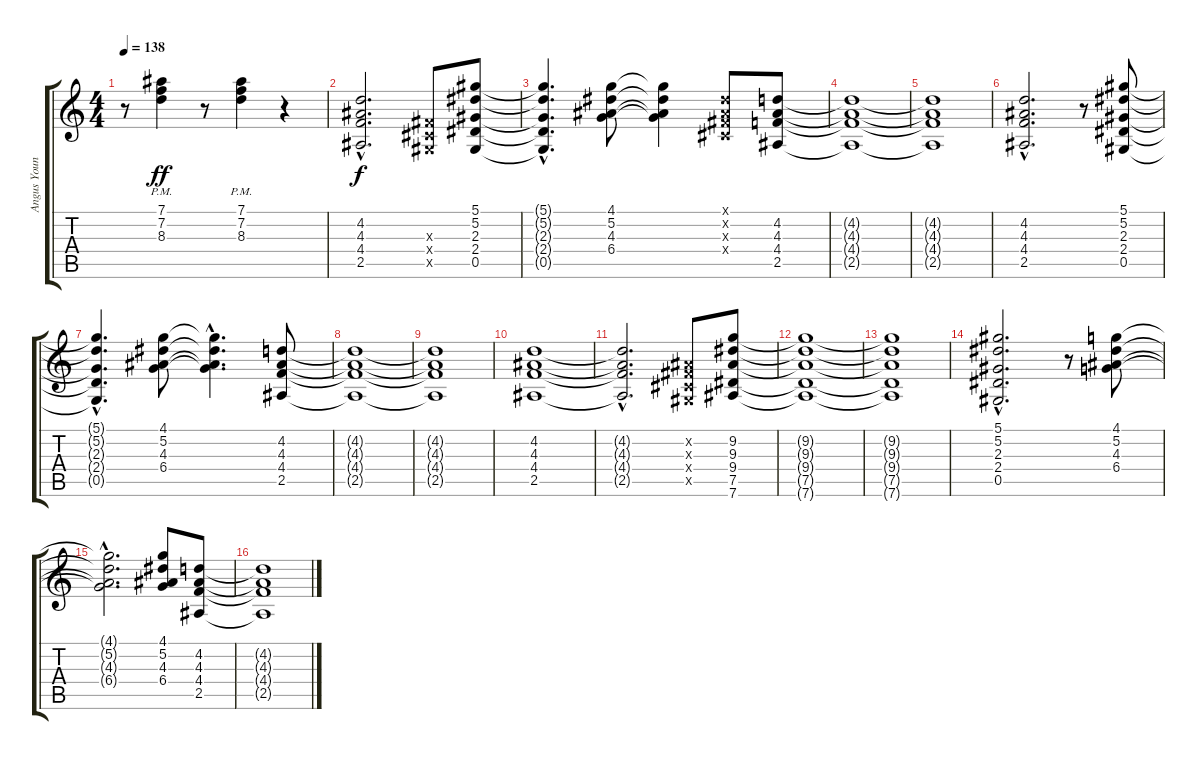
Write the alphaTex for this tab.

\track ("Angus Young" "Angus Youn") {instrument distortionguitar}
\staff {score tabs}
\tuning (Eb4 Bb3 Gb3 Db3 Ab2 Eb2) {hide}
\ts (4 4)
\tempo 138
\clef g2
\ks c
r.8{dy ff} (7.1{pm} 7.2{pm} 8.3{pm}).4 r.8 (7.1{pm} 7.2{pm} 8.3{pm}).4 r.4 |
(4.2{hac} 4.3{hac} 4.4{hac} 2.5{hac}).2{d dy f} (0.3{x} 0.4{x} 0.5{x}).8 (5.1 5.2 2.3 2.4 0.5).8 |
(5.1{hac t} 5.2{hac t} 2.3{hac t} 2.4{hac t} 0.5{hac t}).4{d} (4.1 5.2 4.3 6.4).8 (4.1{t} 5.2{t} 4.3{t} 6.4{t}).4 (0.1{x} 0.2{x} 0.3{x} 0.4{x}).8 (4.2 4.3 4.4 2.5).8 |
(4.2{t} 4.3{t} 4.4{t} 2.5{t}).1 |
(4.2{t} 4.3{t} 4.4{t} 2.5{t}).1 |
(4.2{hac} 4.3{hac} 4.4{hac} 2.5{hac}).2{d} r.8 (5.1 5.2 2.3 2.4 0.5).8 |
(5.1{hac t} 5.2{hac t} 2.3{hac t} 2.4{hac t} 0.5{hac t}).4{d} (4.1 5.2 4.3 6.4).8 (4.1{hac t} 5.2{hac t} 4.3{hac t} 6.4{hac t}).4{d} (4.2 4.3 4.4 2.5).8 |
(4.2{t} 4.3{t} 4.4{t} 2.5{t}).1 |
(4.2{t} 4.3{t} 4.4{t} 2.5{t}).1 |
(4.2 4.3 4.4 2.5).1 |
(4.2{hac t} 4.3{hac t} 4.4{hac t} 2.5{hac t}).2{d} (0.2{x} 0.3{x} 0.4{x} 0.5{x}).8 (9.2 9.3 9.4 7.5 7.6).8 |
(9.2{t} 9.3{t} 9.4{t} 7.5{t} 7.6{t}).1 |
(9.2{t} 9.3{t} 9.4{t} 7.5{t} 7.6{t}).1 |
(5.1{hac} 5.2{hac} 2.3{hac} 2.4{hac} 0.5{hac}).2{d} r.8 (4.1 5.2 4.3 6.4).8 |
(4.1{hac t} 5.2{hac t} 4.3{hac t} 6.4{hac t}).2{d} (4.1 5.2 4.3 6.4).8 (4.2 4.3 4.4 2.5).8 |
(4.2{t} 4.3{t} 4.4{t} 2.5{t}).1
